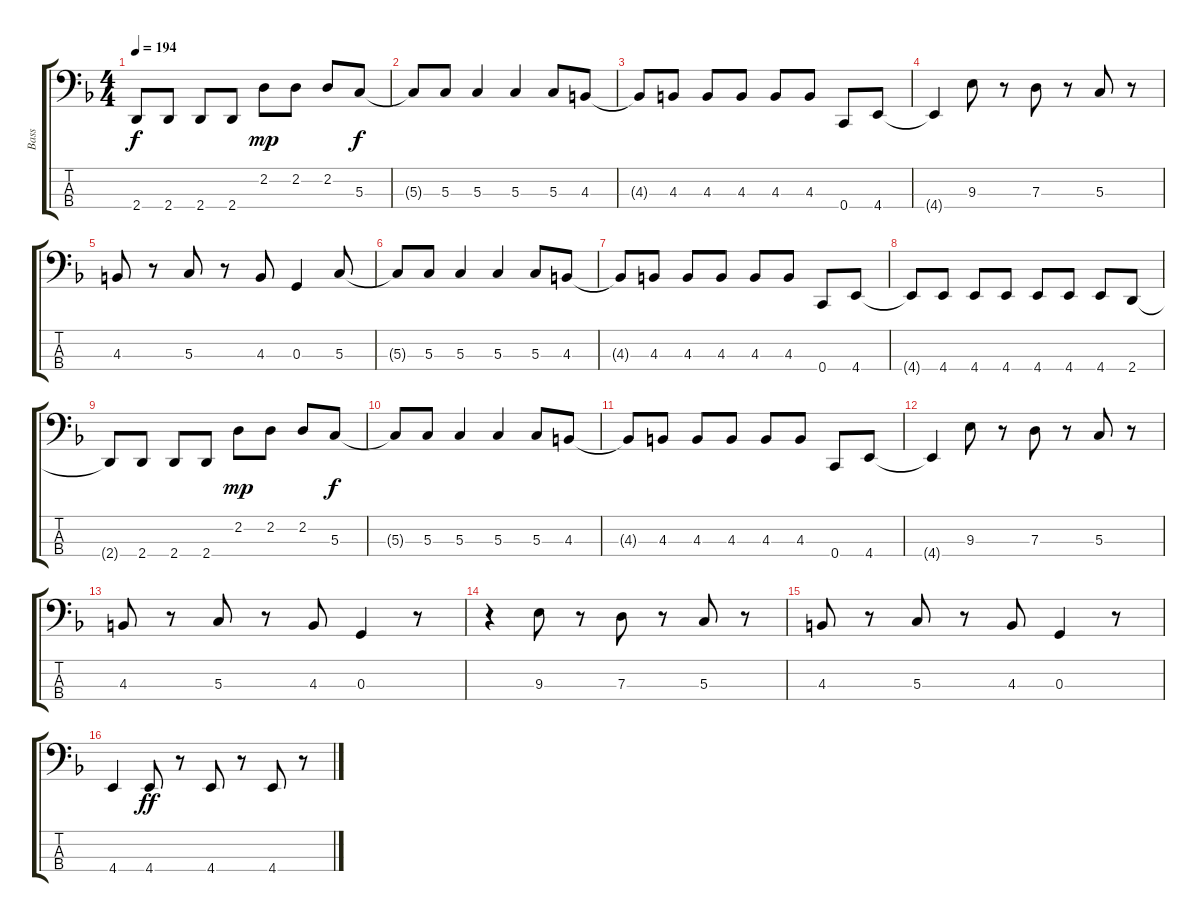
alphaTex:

\track ("Bass" "Bass") {instrument electricbasspick}
\staff {score tabs}
\tuning (F2 C2 G1 C1) {hide}
\ts (4 4)
\tempo 194
\clef f4
\ks f
2.4{t}.8{dy f} 2.4.8 2.4.8 2.4.8 2.2.8{dy mp} 2.2.8 2.2.8 5.3.8{dy f} |
5.3{t}.8 5.3.8 5.3.4 5.3.4 5.3.8 4.3.8 |
4.3{t}.8 4.3.8 4.3.8 4.3.8 4.3.8 4.3.8 0.4.8 4.4.8 |
4.4{t}.4 9.3.8 r.8 7.3.8 r.8 5.3.8 r.8 |
4.3.8 r.8 5.3.8 r.8 4.3.8 0.3.4 5.3.8 |
5.3{t}.8 5.3.8 5.3.4 5.3.4 5.3.8 4.3.8 |
4.3{t}.8 4.3.8 4.3.8 4.3.8 4.3.8 4.3.8 0.4.8 4.4.8 |
4.4{t}.8 4.4.8 4.4.8 4.4.8 4.4.8 4.4.8 4.4.8 2.4.8 |
2.4{t}.8 2.4.8 2.4.8 2.4.8 2.2.8{dy mp} 2.2.8 2.2.8 5.3.8{dy f} |
5.3{t}.8 5.3.8 5.3.4 5.3.4 5.3.8 4.3.8 |
4.3{t}.8 4.3.8 4.3.8 4.3.8 4.3.8 4.3.8 0.4.8 4.4.8 |
4.4{t}.4 9.3.8 r.8 7.3.8 r.8 5.3.8 r.8 |
4.3.8 r.8 5.3.8 r.8 4.3.8 0.3.4 r.8 |
r.4 9.3.8 r.8 7.3.8 r.8 5.3.8 r.8 |
4.3.8 r.8 5.3.8 r.8 4.3.8 0.3.4 r.8 |
4.4.4 4.4.8{dy ff} r.8 4.4.8 r.8 4.4.8 r.8
